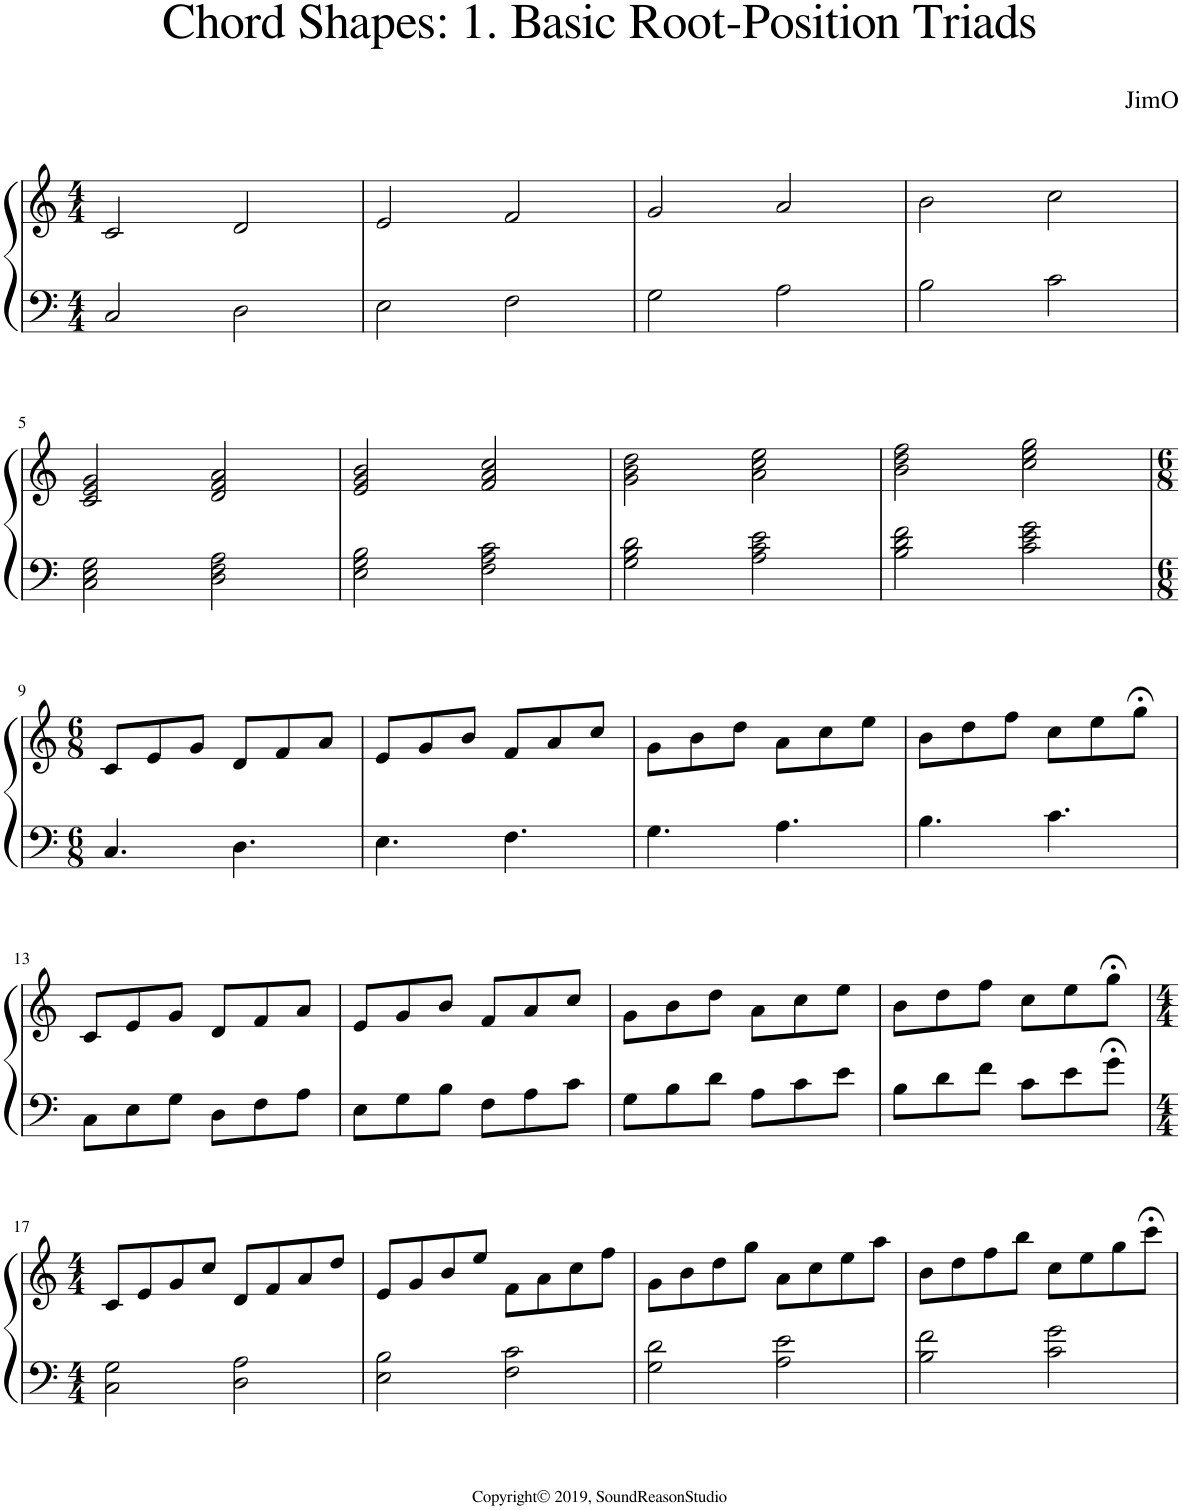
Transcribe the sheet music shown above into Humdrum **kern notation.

**kern	**kern
*part1	*part1
*staff2	*staff1
*I"Piano	*
*I'Pno.	*
*clefF4	*clefG2
*k[]	*k[]
*M4/4	*M4/4
=1	=1
2C/	2c/
2D\	2d/
=2	=2
2E\	2e/
2F\	2f/
=3	=3
2G\	2g/
2A\	2a/
=4	=4
2B\	2b\
2c\	2cc\
!!LO:LB:g=z
=5	=5
2C\ 2E\ 2G\	2c/ 2e/ 2g/
2D\ 2F\ 2A\	2d/ 2f/ 2a/
=6	=6
2E\ 2G\ 2B\	2e/ 2g/ 2b/
2F\ 2A\ 2c\	2f/ 2a/ 2cc/
=7	=7
2G\ 2B\ 2d\	2g\ 2b\ 2dd\
2A\ 2c\ 2e\	2a\ 2cc\ 2ee\
=8	=8
2B\ 2d\ 2f\	2b\ 2dd\ 2ff\
2c\ 2e\ 2g\	2cc\ 2ee\ 2gg\
!!LO:LB:g=z
=9	=9
*M6/8	*M6/8
4.C/	8c/L
.	8e/
.	8g/J
4.D\	8d/L
.	8f/
.	8a/J
=10	=10
4.E\	8e/L
.	8g/
.	8b/J
4.F\	8f/L
.	8a/
.	8cc/J
=11	=11
4.G\	8g\L
.	8b\
.	8dd\J
4.A\	8a\L
.	8cc\
.	8ee\J
=12	=12
4.B\	8b\L
.	8dd\
.	8ff\J
4.c\	8cc\L
.	8ee\
.	8gg;<\J
!!LO:LB:g=z
=13	=13
8C\L	8c/L
8E\	8e/
8G\J	8g/J
8D\L	8d/L
8F\	8f/
8A\J	8a/J
=14	=14
8E\L	8e/L
8G\	8g/
8B\J	8b/J
8F\L	8f/L
8A\	8a/
8c\J	8cc/J
=15	=15
8G\L	8g\L
8B\	8b\
8d\J	8dd\J
8A\L	8a\L
8c\	8cc\
8e\J	8ee\J
=16	=16
8B\L	8b\L
8d\	8dd\
8f\J	8ff\J
8c\L	8cc\L
8e\	8ee\
8g;<\J	8gg;<\J
!!LO:LB:g=z
=17	=17
*M4/4	*M4/4
2C\ 2G\	8c/L
.	8e/
.	8g/
.	8cc/J
2D\ 2A\	8d/L
.	8f/
.	8a/
.	8dd/J
=18	=18
2E\ 2B\	8e/L
.	8g/
.	8b/
.	8ee/J
2F\ 2c\	8f\L
.	8a\
.	8cc\
.	8ff\J
=19	=19
2G\ 2d\	8g\L
.	8b\
.	8dd\
.	8gg\J
2A\ 2e\	8a\L
.	8cc\
.	8ee\
.	8aa\J
=20	=20
2B\ 2f\	8b\L
.	8dd\
.	8ff\
.	8bb\J
2c\ 2g\	8cc\L
.	8ee\
.	8gg\
.	8ccc;<\J
=	=
*-	*-
